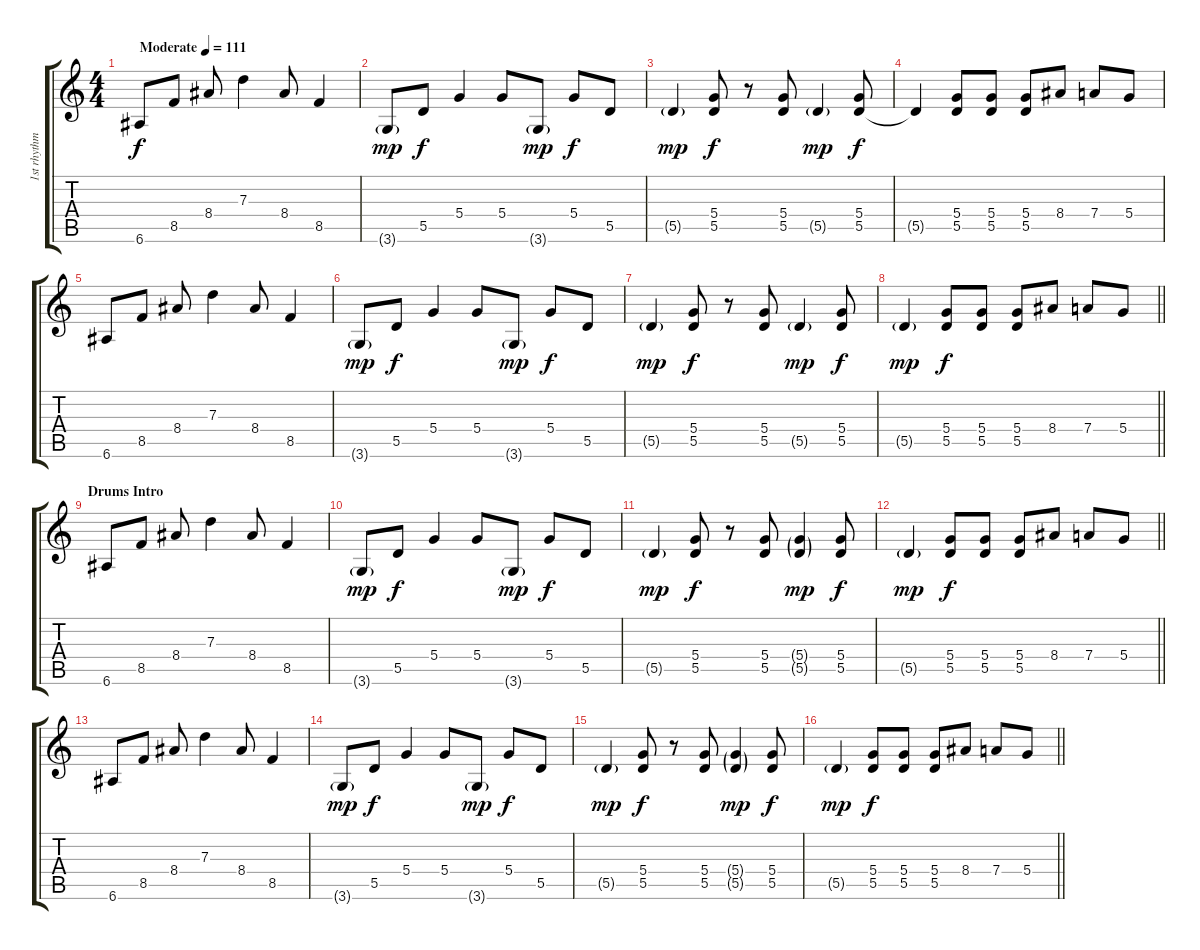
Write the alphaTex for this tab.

\track ("1st rhythm guitar " "1st rhythm") {instrument electricguitarmuted}
\staff {score tabs}
\tuning (E4 B3 G3 D3 A2 E2) {hide}
\ts (4 4)
\tempo (111 "Moderate")
\clef g2
\ks c
6.6.8{dy f instrument electricguitarmuted} 8.5.8 8.4.8 7.3.4 8.4.8 8.5.4 |
3.6{g}.8{dy mp} 5.5.8{dy f} 5.4.4 5.4.8 3.6{g}.8{dy mp} 5.4.8{dy f} 5.5.8 |
5.5{g}.4{dy mp} (5.4 5.5).8{dy f} r.8 (5.4 5.5).8 5.5{g}.4{dy mp} (5.4 5.5).8{dy f} |
5.5{t}.4 (5.4 5.5).8 (5.4 5.5).8 (5.4 5.5).8 8.4.8 7.4.8 5.4.8 |
6.6.8 8.5.8 8.4.8 7.3.4 8.4.8 8.5.4 |
3.6{g}.8{dy mp} 5.5.8{dy f} 5.4.4 5.4.8 3.6{g}.8{dy mp} 5.4.8{dy f} 5.5.8 |
5.5{g}.4{dy mp} (5.4 5.5).8{dy f} r.8 (5.4 5.5).8 5.5{g}.4{dy mp} (5.4 5.5).8{dy f} |
\barLineRight lightlight
5.5{g}.4{dy mp} (5.4 5.5).8{dy f} (5.4 5.5).8 (5.4 5.5).8 8.4.8 7.4.8 5.4.8 |
\section ("" "Drums Intro")
6.6.8 8.5.8 8.4.8 7.3.4 8.4.8 8.5.4 |
3.6{g}.8{dy mp} 5.5.8{dy f} 5.4.4 5.4.8 3.6{g}.8{dy mp} 5.4.8{dy f} 5.5.8 |
5.5{g}.4{dy mp} (5.4 5.5).8{dy f} r.8 (5.4 5.5).8 (5.4{g} 5.5{g}).4{dy mp} (5.4 5.5).8{dy f} |
\barLineRight lightlight
5.5{g}.4{dy mp} (5.4 5.5).8{dy f} (5.4 5.5).8 (5.4 5.5).8 8.4.8 7.4.8 5.4.8 |
6.6.8 8.5.8 8.4.8 7.3.4 8.4.8 8.5.4 |
3.6{g}.8{dy mp} 5.5.8{dy f} 5.4.4 5.4.8 3.6{g}.8{dy mp} 5.4.8{dy f} 5.5.8 |
5.5{g}.4{dy mp} (5.4 5.5).8{dy f} r.8 (5.4 5.5).8 (5.4{g} 5.5{g}).4{dy mp} (5.4 5.5).8{dy f} |
\barLineRight lightlight
5.5{g}.4{dy mp} (5.4 5.5).8{dy f} (5.4 5.5).8 (5.4 5.5).8 8.4.8 7.4.8 5.4.8
